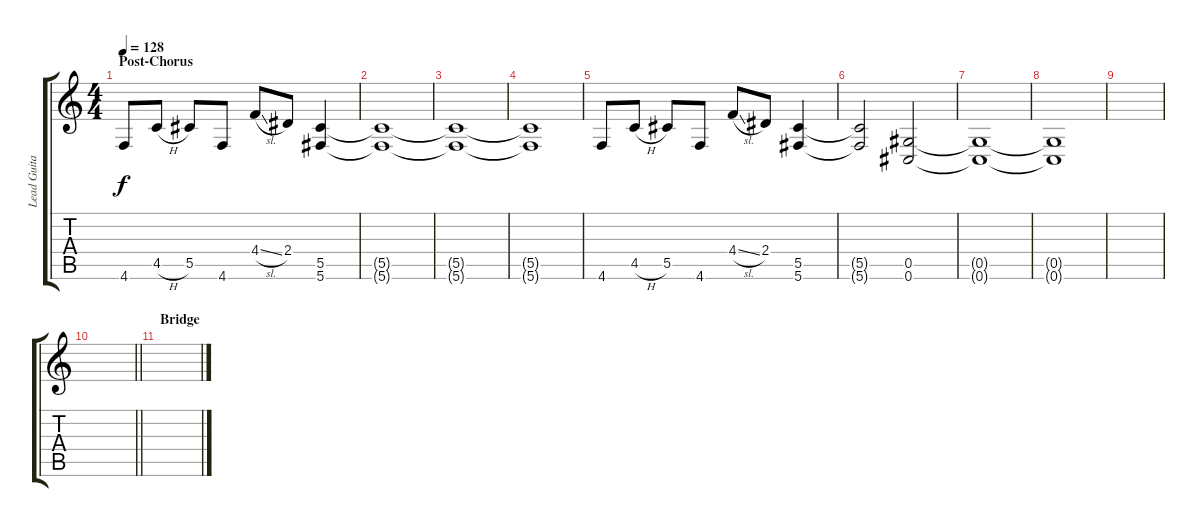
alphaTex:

\track ("Lead Guitar" "Lead Guita") {instrument overdrivenguitar}
\staff {score tabs}
\tuning (Eb4 Bb3 Gb3 Db3 Ab2 Db2) {hide}
\ts (4 4)
\section ("" "Post-Chorus")
\tempo 128
\clef g2
\ks c
4.6.8{dy f} 4.5{h}.8 5.5.8 4.6.8 4.4{sl}.8 2.4.8 (5.5 5.6).4 |
(5.5{t} 5.6{t}).1 |
(5.5{t} 5.6{t}).1 |
(5.5{t} 5.6{t}).1 |
4.6.8 4.5{h}.8 5.5.8 4.6.8 4.4{sl}.8 2.4.8 (5.5 5.6).4 |
(5.5{t} 5.6{t}).2 (0.5 0.6).2 |
(0.5{t} 0.6{t}).1{volume 0} |
(0.5{t} 0.6{t}).1 |
|
\barLineRight lightlight
|
\section ("" "Bridge")
